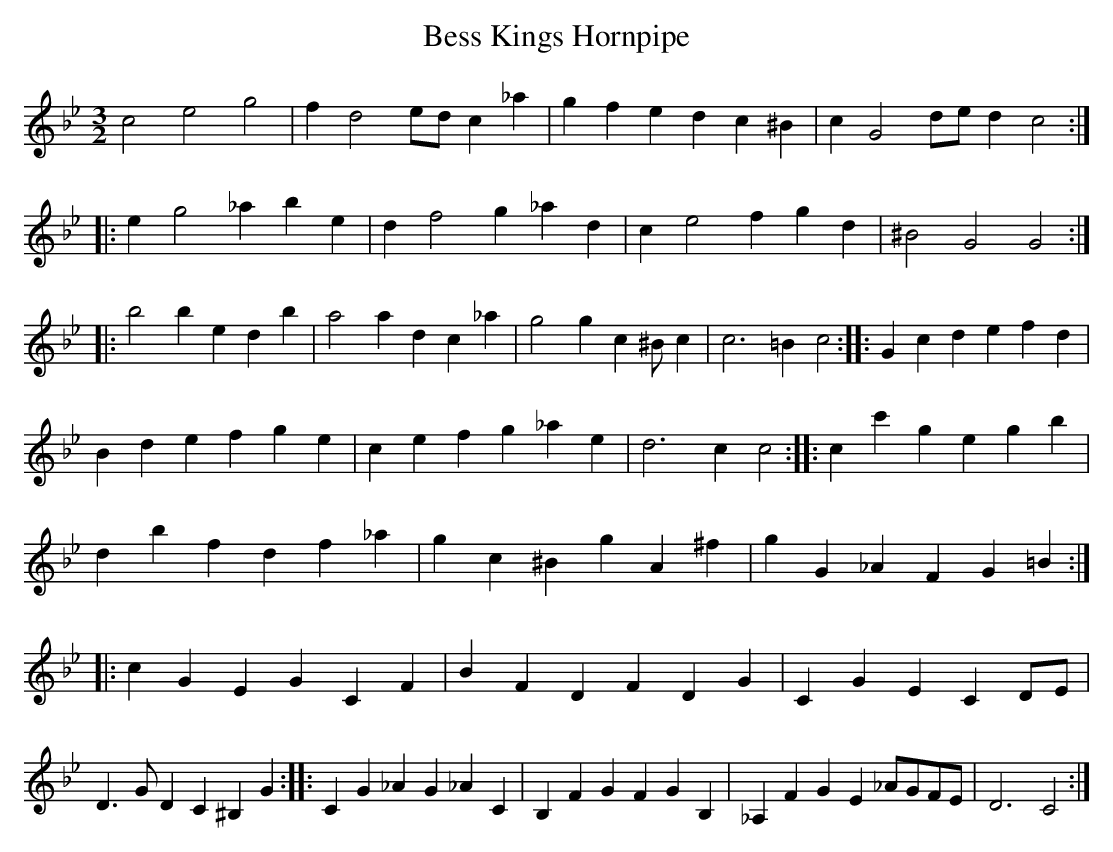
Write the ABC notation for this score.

X:1
T:Bess Kings Hornpipe
M:3/2
L:1/8
K:Gm
c4 e4 g4 |f2 d4 ed c2 _a2| g2 f2 e2 d2 c2 ^B2|c2 G4 de d2 c4::\
e2 g4 _a2 b2 e2| d2 f4 g2 _a2 d2| c2 e4 f2 g2 d2| ^B4 G4 G4::\
b4 b2 e2 d2 b2 |a4 a2 d2 c2 _a2| g4 g2 c2 ^Bc2| c6 =B2 c4::\
G2 c2 d2 e2 f2 d2| B2 d2 e2 f2 g2 e2| c2 e2 f2 g2 _a2 e2| d6 c2 c4::\
c2 c'2 g2 e2 g2 b2|d2 b2 f2 d2 f2 _a2|g2 c2 ^B2 g2 A2 ^f2|\
g2 G2 _A2 F2 G2 =B2::\
c2 G2 E2 G2 C2 F2|B2 F2 D2 F2 D2 G2|C2 G2 E2 C2 DE|D3 G D2 C2 ^B,2 G2::\
C2 G2 _A2 G2 _A2 C2| B,2 F2 G2 F2 G2 B,2| _A,2 F2 G2 E2 _AGFE| D6 C4:|
